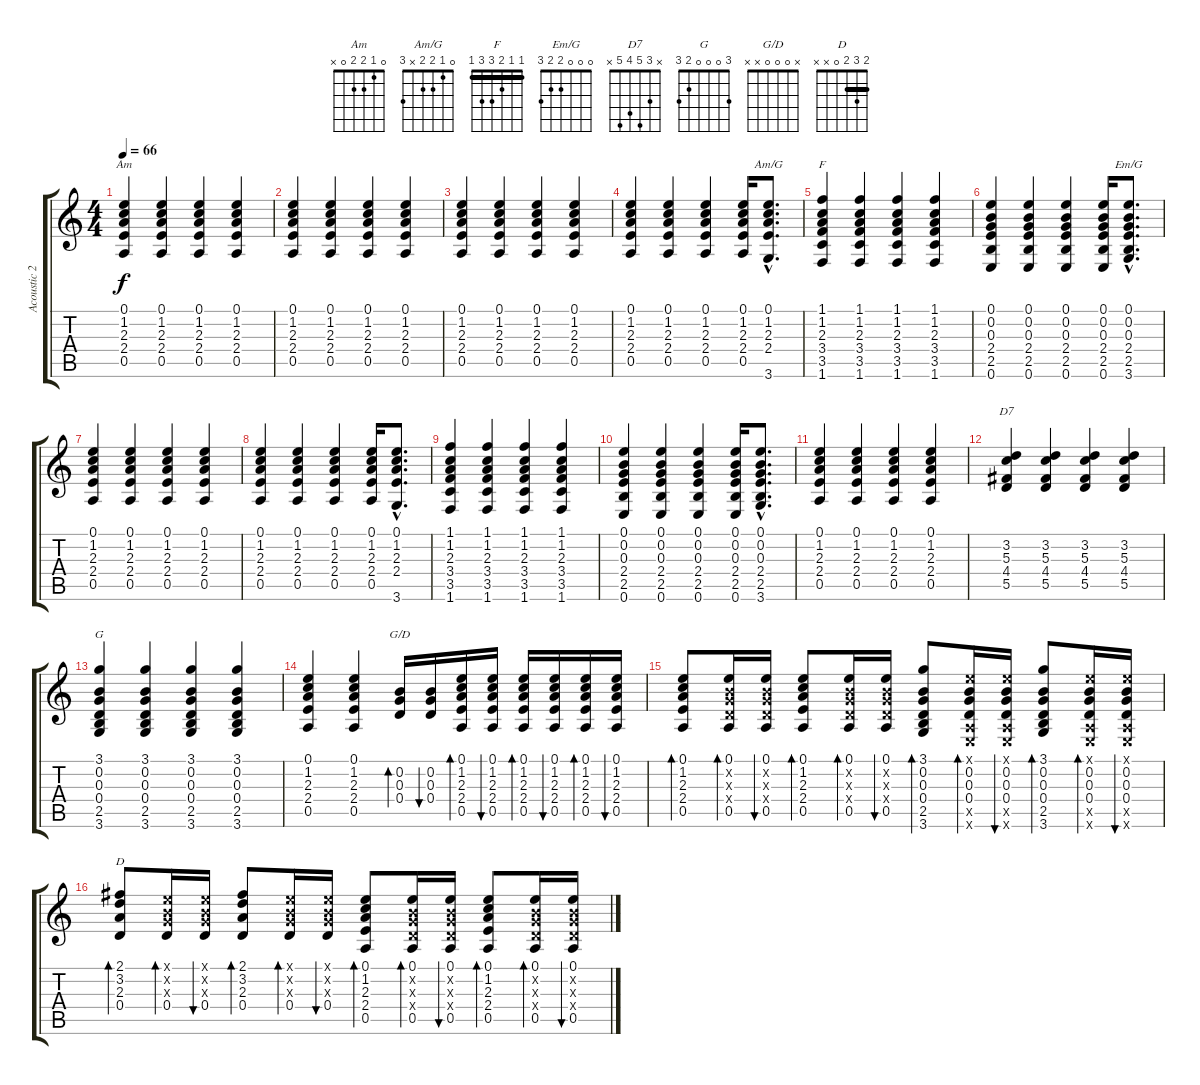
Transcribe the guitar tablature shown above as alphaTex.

\track ("Acoustic 2" "Acoustic 2") {instrument acousticguitarsteel}
\staff {score tabs}
\tuning (E4 B3 G3 D3 A2 E2) {hide}
\chord ("Am" 0 1 2 2 0 x)
\chord ("Am/G" 0 1 2 2 x 3)
\chord ("F" 1 1 2 3 3 1) {barre 1}
\chord ("Em/G" 0 0 0 2 2 3)
\chord ("D7" x 3 5 4 5 x)
\chord ("G" 3 0 0 0 2 3)
\chord ("G/D" x 0 0 0 x x)
\chord ("D" 2 3 2 0 x x) {barre 2}
\ts (4 4)
\tempo 66
\clef g2
\ks c
(0.1 1.2 2.3 2.4 0.5).4{ch "Am" dy f instrument acousticguitarsteel} (0.1 1.2 2.3 2.4 0.5).4 (0.1 1.2 2.3 2.4 0.5).4 (0.1 1.2 2.3 2.4 0.5).4 |
(0.1 1.2 2.3 2.4 0.5).4 (0.1 1.2 2.3 2.4 0.5).4 (0.1 1.2 2.3 2.4 0.5).4 (0.1 1.2 2.3 2.4 0.5).4 |
(0.1 1.2 2.3 2.4 0.5).4 (0.1 1.2 2.3 2.4 0.5).4 (0.1 1.2 2.3 2.4 0.5).4 (0.1 1.2 2.3 2.4 0.5).4 |
(0.1 1.2 2.3 2.4 0.5).4 (0.1 1.2 2.3 2.4 0.5).4 (0.1 1.2 2.3 2.4 0.5).4 (0.1 1.2 2.3 2.4 0.5).16 (0.1{hac} 1.2{hac} 2.3{hac} 2.4{hac} 3.6{hac}).8{d ch "Am/G"} |
(1.1 1.2 2.3 3.4 3.5 1.6).4{ch "F"} (1.1 1.2 2.3 3.4 3.5 1.6).4 (1.1 1.2 2.3 3.4 3.5 1.6).4 (1.1 1.2 2.3 3.4 3.5 1.6).4 |
(0.1 0.2 0.3 2.4 2.5 0.6).4 (0.1 0.2 0.3 2.4 2.5 0.6).4 (0.1 0.2 0.3 2.4 2.5 0.6).4 (0.1 0.2 0.3 2.4 2.5 0.6).16 (0.1{hac} 0.2{hac} 0.3{hac} 2.4{hac} 2.5{hac} 3.6{hac}).8{d ch "Em/G"} |
(0.1 1.2 2.3 2.4 0.5).4 (0.1 1.2 2.3 2.4 0.5).4 (0.1 1.2 2.3 2.4 0.5).4 (0.1 1.2 2.3 2.4 0.5).4 |
(0.1 1.2 2.3 2.4 0.5).4 (0.1 1.2 2.3 2.4 0.5).4 (0.1 1.2 2.3 2.4 0.5).4 (0.1 1.2 2.3 2.4 0.5).16 (0.1{hac} 1.2{hac} 2.3{hac} 2.4{hac} 3.6{hac}).8{d} |
(1.1 1.2 2.3 3.4 3.5 1.6).4 (1.1 1.2 2.3 3.4 3.5 1.6).4 (1.1 1.2 2.3 3.4 3.5 1.6).4 (1.1 1.2 2.3 3.4 3.5 1.6).4 |
(0.1 0.2 0.3 2.4 2.5 0.6).4 (0.1 0.2 0.3 2.4 2.5 0.6).4 (0.1 0.2 0.3 2.4 2.5 0.6).4 (0.1 0.2 0.3 2.4 2.5 0.6).16 (0.1{hac} 0.2{hac} 0.3{hac} 2.4{hac} 2.5{hac} 3.6{hac}).8{d} |
(0.1 1.2 2.3 2.4 0.5).4 (0.1 1.2 2.3 2.4 0.5).4 (0.1 1.2 2.3 2.4 0.5).4 (0.1 1.2 2.3 2.4 0.5).4 |
(3.2 5.3 4.4 5.5).4{ch "D7"} (3.2 5.3 4.4 5.5).4 (3.2 5.3 4.4 5.5).4 (3.2 5.3 4.4 5.5).4 |
(3.1 0.2 0.3 0.4 2.5 3.6).4{ch "G"} (3.1 0.2 0.3 0.4 2.5 3.6).4 (3.1 0.2 0.3 0.4 2.5 3.6).4 (3.1 0.2 0.3 0.4 2.5 3.6).4 |
(0.1 1.2 2.3 2.4 0.5).4 (0.1 1.2 2.3 2.4 0.5).4 (0.2 0.3 0.4).16{bd 30 ch "G/D"} (0.2 0.3 0.4).16{bu 30} (0.1 1.2 2.3 2.4 0.5).16{bd 30} (0.1 1.2 2.3 2.4 0.5).16{bu 30} (0.1 1.2 2.3 2.4 0.5).16{bd 30} (0.1 1.2 2.3 2.4 0.5).16{bu 30} (0.1 1.2 2.3 2.4 0.5).16{bd 30} (0.1 1.2 2.3 2.4 0.5).16{bu 30} |
(0.1 1.2 2.3 2.4 0.5).8{bd 30} (0.1 0.2{x} 0.3{x} 0.4{x} 0.5).16{bd 30} (0.1 0.2{x} 0.3{x} 0.4{x} 0.5).16{bu 30} (0.1 1.2 2.3 2.4 0.5).8{bd 30} (0.1 0.2{x} 0.3{x} 0.4{x} 0.5).16{bd 30} (0.1 0.2{x} 0.3{x} 0.4{x} 0.5).16{bu 30} (3.1 0.2 0.3 0.4 2.5 3.6).8{bd 30} (0.1{x} 0.2 0.3 0.4 0.5{x} 0.6{x}).16{bd 30} (0.1{x} 0.2 0.3 0.4 0.5{x} 0.6{x}).16{bu 30} (3.1 0.2 0.3 0.4 2.5 3.6).8{bd 30} (0.1{x} 0.2 0.3 0.4 0.5{x} 0.6{x}).16{bd 30} (0.1{x} 0.2 0.3 0.4 0.5{x} 0.6{x}).16{bu 30} |
(2.1 3.2 2.3 0.4).8{bd 30 ch "D"} (0.1{x} 0.2{x} 0.3{x} 0.4).16{bd 30} (0.1{x} 0.2{x} 0.3{x} 0.4).16{bu 30} (2.1 3.2 2.3 0.4).8{bd 30} (0.1{x} 0.2{x} 0.3{x} 0.4).16{bd 30} (0.1{x} 0.2{x} 0.3{x} 0.4).16{bu 30} (0.1 1.2 2.3 2.4 0.5).8{bd 30} (0.1 0.2{x} 0.3{x} 0.4{x} 0.5).16{bd 30} (0.1 0.2{x} 0.3{x} 0.4{x} 0.5).16{bu 30} (0.1 1.2 2.3 2.4 0.5).8{bd 30} (0.1 0.2{x} 0.3{x} 0.4{x} 0.5).16{bd 30} (0.1 0.2{x} 0.3{x} 0.4{x} 0.5).16{bu 30}
